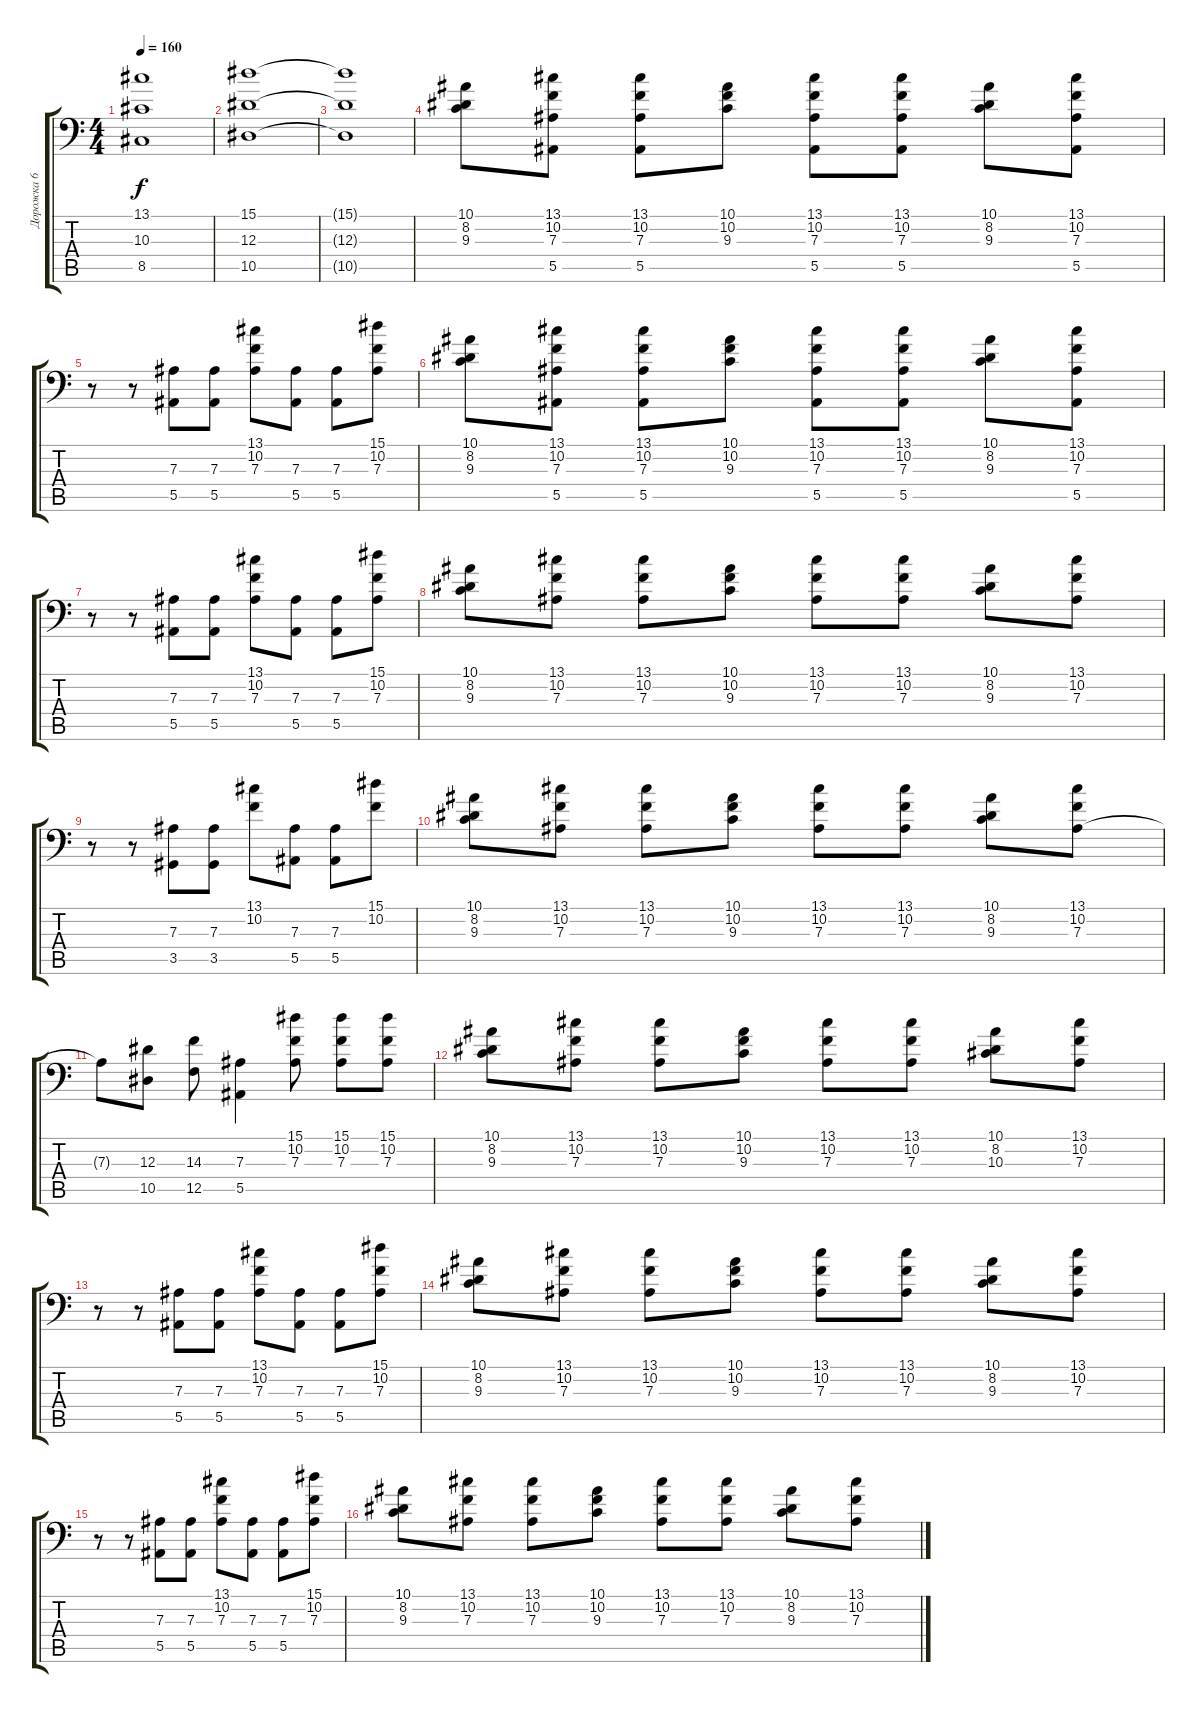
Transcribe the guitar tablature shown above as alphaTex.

\track ("Дорожка 6" "Дорожка 6") {instrument stringensemble1}
\staff {score tabs}
\tuning (C4 G3 Eb3 Bb2 F2 Bb1) {hide}
\ts (4 4)
\tempo 160
\clef f4
\ks c
(13.1{t} 10.3{t} 8.5{t}).1{dy f} |
(15.1 12.3 10.5).1 |
(15.1{t} 12.3{t} 10.5{t}).1 |
(10.1 8.2 9.3).8 (13.1 10.2 7.3 5.5).8 (13.1 10.2 7.3 5.5).8 (10.1 10.2 9.3).8 (13.1 10.2 7.3 5.5).8 (13.1 10.2 7.3 5.5).8 (10.1 8.2 9.3).8 (13.1 10.2 7.3 5.5).8 |
r.8 r.8 (7.3 5.5).8 (7.3 5.5).8 (13.1 10.2 7.3).8 (7.3 5.5).8 (7.3 5.5).8 (15.1 10.2 7.3).8 |
(10.1 8.2 9.3).8 (13.1 10.2 7.3 5.5).8 (13.1 10.2 7.3 5.5).8 (10.1 10.2 9.3).8 (13.1 10.2 7.3 5.5).8 (13.1 10.2 7.3 5.5).8 (10.1 8.2 9.3).8 (13.1 10.2 7.3 5.5).8 |
r.8 r.8 (7.3 5.5).8 (7.3 5.5).8 (13.1 10.2 7.3).8 (7.3 5.5).8 (7.3 5.5).8 (15.1 10.2 7.3).8 |
(10.1 8.2 9.3).8 (13.1 10.2 7.3).8 (13.1 10.2 7.3).8 (10.1 10.2 9.3).8 (13.1 10.2 7.3).8 (13.1 10.2 7.3).8 (10.1 8.2 9.3).8 (13.1 10.2 7.3).8 |
r.8 r.8 (7.3 3.5).8 (7.3 3.5).8 (13.1 10.2).8 (7.3 5.5).8 (7.3 5.5).8 (15.1 10.2).8 |
(10.1 8.2 9.3).8 (13.1 10.2 7.3).8 (13.1 10.2 7.3).8 (10.1 10.2 9.3).8 (13.1 10.2 7.3).8 (13.1 10.2 7.3).8 (10.1 8.2 9.3).8 (13.1 10.2 7.3).8 |
7.3{t}.8 (12.3 10.5).8 (14.3 12.5).8 (7.3 5.5).4 (15.1 10.2 7.3).8 (15.1 10.2 7.3).8 (15.1 10.2 7.3).8 |
(10.1 8.2 9.3).8 (13.1 10.2 7.3).8 (13.1 10.2 7.3).8 (10.1 10.2 9.3).8 (13.1 10.2 7.3).8 (13.1 10.2 7.3).8 (10.1 8.2 10.3).8 (13.1 10.2 7.3).8 |
r.8 r.8 (7.3 5.5).8 (7.3 5.5).8 (13.1 10.2 7.3).8 (7.3 5.5).8 (7.3 5.5).8 (15.1 10.2 7.3).8 |
(10.1 8.2 9.3).8 (13.1 10.2 7.3).8 (13.1 10.2 7.3).8 (10.1 10.2 9.3).8 (13.1 10.2 7.3).8 (13.1 10.2 7.3).8 (10.1 8.2 9.3).8 (13.1 10.2 7.3).8 |
r.8 r.8 (7.3 5.5).8 (7.3 5.5).8 (13.1 10.2 7.3).8 (7.3 5.5).8 (7.3 5.5).8 (15.1 10.2 7.3).8 |
(10.1 8.2 9.3).8 (13.1 10.2 7.3).8 (13.1 10.2 7.3).8 (10.1 10.2 9.3).8 (13.1 10.2 7.3).8 (13.1 10.2 7.3).8 (10.1 8.2 9.3).8 (13.1 10.2 7.3).8
